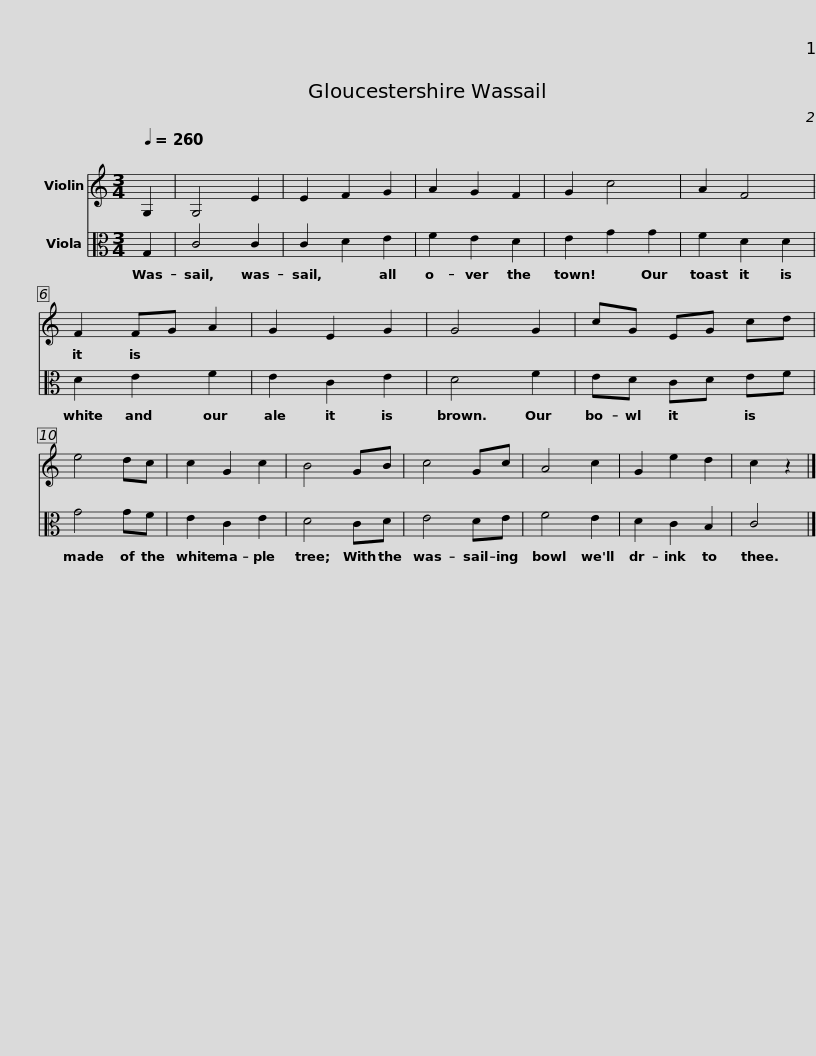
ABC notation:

X:1
%%score 1 2
L:1/8
Q:1/4=260
M:3/4
I:linebreak $
K:C
V:1 treble
V:2 alto
V:1
 G,2 | G,4 E2 | E2 F2 G2 | A2 G2 F2 | G2 c4 | %5
 A2 F4 |$ F2 FG A2 | G2 E2 G2 | G4 G2 | cG EG cd | %10
 e4 dc |$ c2 G2 c2 | B4 GB | c4 Gc | A4 c2 | %15
 G2 e2 d2 | c2 z2 |] %17
V:2
 G,2 | C4 C2 | C2 D2 E2 | F2 E2 D2 | E2 G2 G2 | %5
 F2 D2 D2 |$ D2 E2 F2 | E2 C2 E2 | D4 F2 | ED CD EF | %10
 G4 GF |$ E2 C2 E2 | D4 CD | E4 DE | F4 E2 | %15
 D2 C2 B,2 | C4 |] %17
